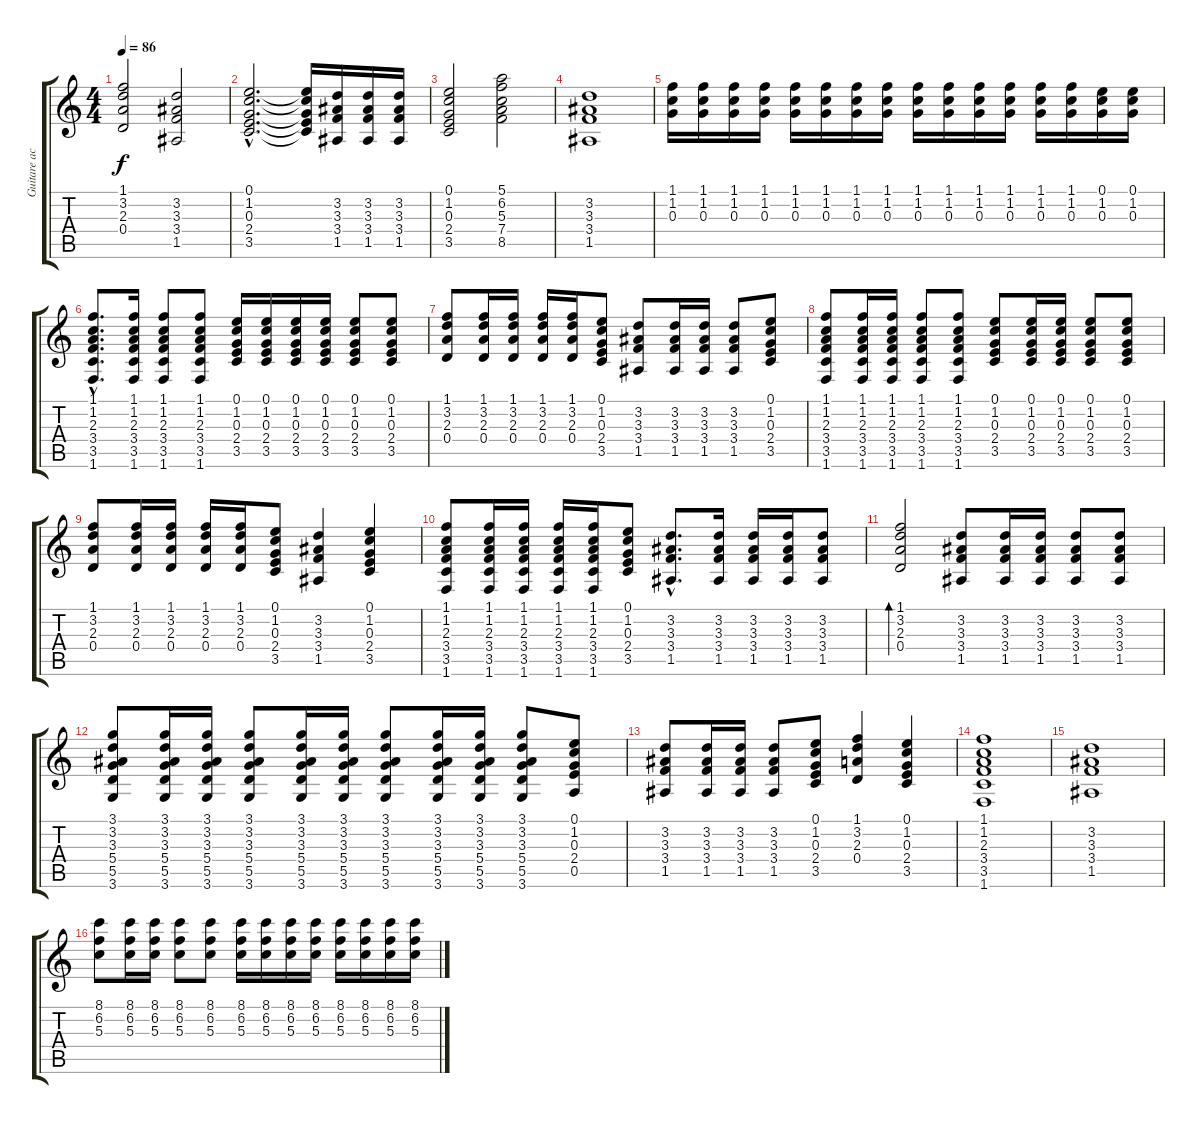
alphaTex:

\track ("Guitare acoustique 2" "Guitare ac") {instrument acousticguitarsteel}
\staff {score tabs}
\tuning (E4 B3 G3 D3 A2 E2) {hide}
\ts (4 4)
\tempo 86
\clef g2
\ks c
(1.1 3.2 2.3 0.4).2{dy f} (3.2 3.3 3.4 1.5).2 |
(0.1{hac} 1.2{hac} 0.3{hac} 2.4{hac} 3.5{hac}).2{d} (0.1{t} 1.2{t} 0.3{t} 2.4{t} 3.5{t}).16 (3.2 3.3 3.4 1.5).16 (3.2 3.3 3.4 1.5).16 (3.2 3.3 3.4 1.5).16 |
(0.1 1.2 0.3 2.4 3.5).2 (5.1 6.2 5.3 7.4 8.5).2 |
(3.2 3.3 3.4 1.5).1 |
(1.1 1.2 0.3).16 (1.1 1.2 0.3).16 (1.1 1.2 0.3).16 (1.1 1.2 0.3).16 (1.1 1.2 0.3).16 (1.1 1.2 0.3).16 (1.1 1.2 0.3).16 (1.1 1.2 0.3).16 (1.1 1.2 0.3).16 (1.1 1.2 0.3).16 (1.1 1.2 0.3).16 (1.1 1.2 0.3).16 (1.1 1.2 0.3).16 (1.1 1.2 0.3).16 (0.1 1.2 0.3).16 (0.1 1.2 0.3).16 |
(1.1{hac} 1.2{hac} 2.3{hac} 3.4{hac} 3.5{hac} 1.6{hac}).8{d} (1.1 1.2 2.3 3.4 3.5 1.6).16 (1.1 1.2 2.3 3.4 3.5 1.6).8 (1.1 1.2 2.3 3.4 3.5 1.6).8 (0.1 1.2 0.3 2.4 3.5).16 (0.1 1.2 0.3 2.4 3.5).16 (0.1 1.2 0.3 2.4 3.5).16 (0.1 1.2 0.3 2.4 3.5).16 (0.1 1.2 0.3 2.4 3.5).8 (0.1 1.2 0.3 2.4 3.5).8 |
(1.1 3.2 2.3 0.4).8 (1.1 3.2 2.3 0.4).16 (1.1 3.2 2.3 0.4).16 (1.1 3.2 2.3 0.4).16 (1.1 3.2 2.3 0.4).16 (0.1 1.2 0.3 2.4 3.5).8 (3.2 3.3 3.4 1.5).8 (3.2 3.3 3.4 1.5).16 (3.2 3.3 3.4 1.5).16 (3.2 3.3 3.4 1.5).8 (0.1 1.2 0.3 2.4 3.5).8 |
(1.1 1.2 2.3 3.4 3.5 1.6).8 (1.1 1.2 2.3 3.4 3.5 1.6).16 (1.1 1.2 2.3 3.4 3.5 1.6).16 (1.1 1.2 2.3 3.4 3.5 1.6).8 (1.1 1.2 2.3 3.4 3.5 1.6).8 (0.1 1.2 0.3 2.4 3.5).8 (0.1 1.2 0.3 2.4 3.5).16 (0.1 1.2 0.3 2.4 3.5).16 (0.1 1.2 0.3 2.4 3.5).8 (0.1 1.2 0.3 2.4 3.5).8 |
(1.1 3.2 2.3 0.4).8 (1.1 3.2 2.3 0.4).16 (1.1 3.2 2.3 0.4).16 (1.1 3.2 2.3 0.4).16 (1.1 3.2 2.3 0.4).16 (0.1 1.2 0.3 2.4 3.5).8 (3.2 3.3 3.4 1.5).4 (0.1 1.2 0.3 2.4 3.5).4 |
(1.1 1.2 2.3 3.4 3.5 1.6).8 (1.1 1.2 2.3 3.4 3.5 1.6).16 (1.1 1.2 2.3 3.4 3.5 1.6).16 (1.1 1.2 2.3 3.4 3.5 1.6).16 (1.1 1.2 2.3 3.4 3.5 1.6).16 (0.1 1.2 0.3 2.4 3.5).8 (3.2{hac} 3.3{hac} 3.4{hac} 1.5{hac}).8{d} (3.2 3.3 3.4 1.5).16 (3.2 3.3 3.4 1.5).16 (3.2 3.3 3.4 1.5).16 (3.2 3.3 3.4 1.5).8 |
(1.1 3.2 2.3 0.4).2{bd 60} (3.2 3.3 3.4 1.5).8 (3.2 3.3 3.4 1.5).16 (3.2 3.3 3.4 1.5).16 (3.2 3.3 3.4 1.5).8 (3.2 3.3 3.4 1.5).8 |
(3.1 3.2 3.3 5.4 5.5 3.6).8 (3.1 3.2 3.3 5.4 5.5 3.6).16 (3.1 3.2 3.3 5.4 5.5 3.6).16 (3.1 3.2 3.3 5.4 5.5 3.6).8 (3.1 3.2 3.3 5.4 5.5 3.6).16 (3.1 3.2 3.3 5.4 5.5 3.6).16 (3.1 3.2 3.3 5.4 5.5 3.6).8 (3.1 3.2 3.3 5.4 5.5 3.6).16 (3.1 3.2 3.3 5.4 5.5 3.6).16 (3.1 3.2 3.3 5.4 5.5 3.6).8 (0.1 1.2 0.3 2.4 0.5).8 |
(3.2 3.3 3.4 1.5).8 (3.2 3.3 3.4 1.5).16 (3.2 3.3 3.4 1.5).16 (3.2 3.3 3.4 1.5).8 (0.1 1.2 0.3 2.4 3.5).8 (1.1 3.2 2.3 0.4).4 (0.1 1.2 0.3 2.4 3.5).4 |
(1.1 1.2 2.3 3.4 3.5 1.6).1 |
(3.2 3.3 3.4 1.5).1 |
(8.1 6.2 5.3).8 (8.1 6.2 5.3).16 (8.1 6.2 5.3).16 (8.1 6.2 5.3).8 (8.1 6.2 5.3).8 (8.1 6.2 5.3).16 (8.1 6.2 5.3).16 (8.1 6.2 5.3).16 (8.1 6.2 5.3).16 (8.1 6.2 5.3).16 (8.1 6.2 5.3).16 (8.1 6.2 5.3).16 (8.1 6.2 5.3).16
